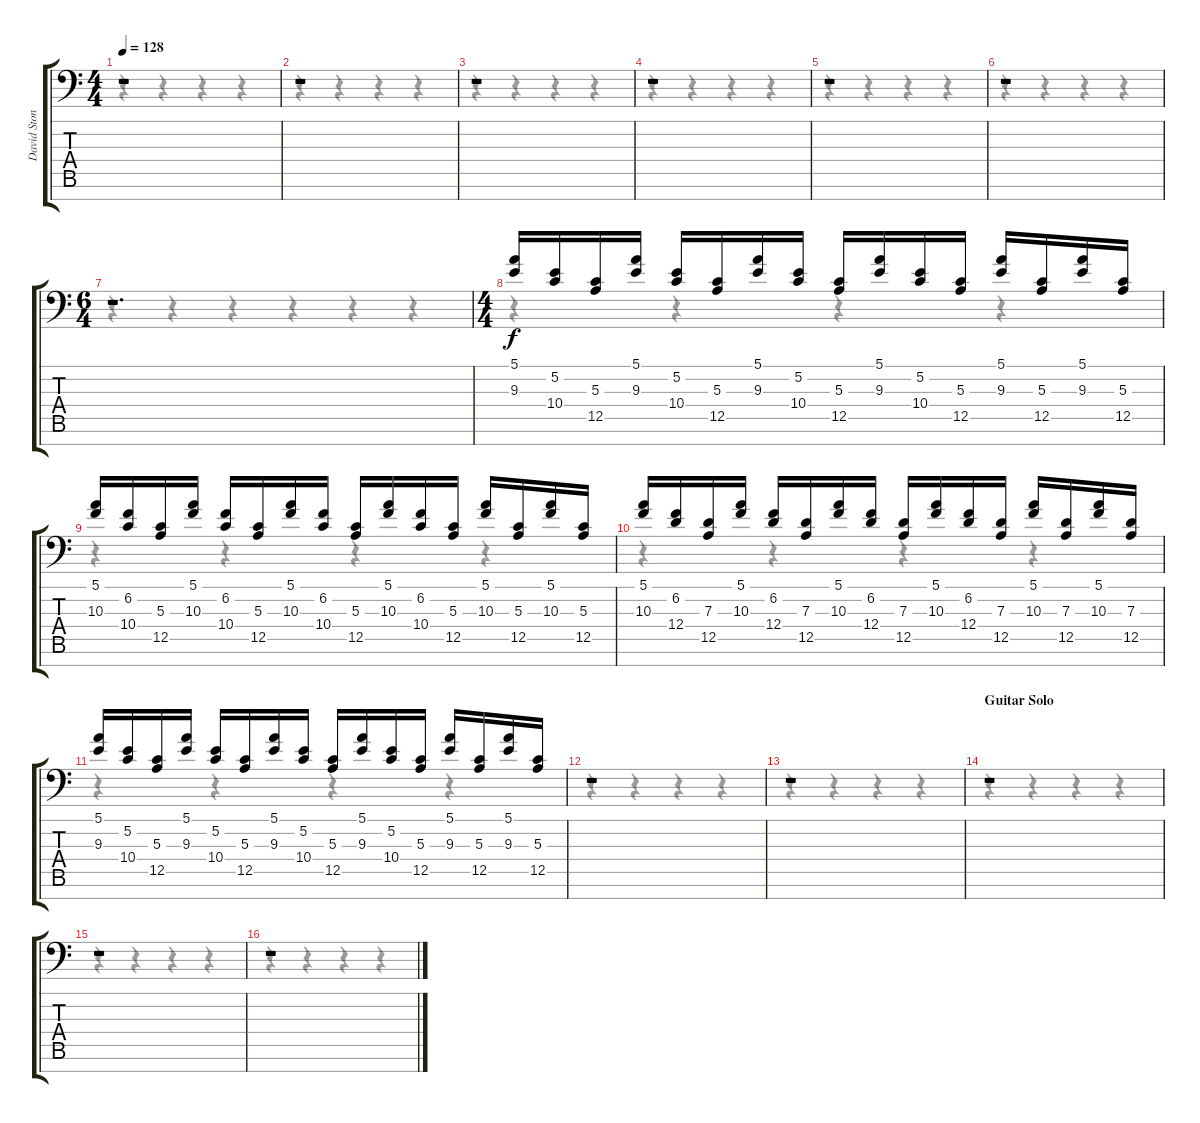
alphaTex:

\track ("David Stone - Keys 4" "David Ston") {instrument lead2sawtooth}
\staff {score tabs}
\tuning (E4 B3 G3 D3 A2 E2 D1) {hide}
\voice
\ts (4 4)
\tempo 128
\clef f4
\ks c
r.1{dy f} |
r.1 |
r.1 |
r.1 |
r.1 |
r.1 |
\ts (6 4)
r.1{d} |
\ts (4 4)
(5.1 9.3).16 (5.2 10.4).16 (5.3 12.5).16 (5.1 9.3).16 (5.2 10.4).16 (5.3 12.5).16 (5.1 9.3).16 (5.2 10.4).16 (5.3 12.5).16 (5.1 9.3).16 (5.2 10.4).16 (5.3 12.5).16 (5.1 9.3).16 (5.3 12.5).16 (5.1 9.3).16 (5.3 12.5).16 |
(5.1 10.3).16 (6.2 10.4).16 (5.3 12.5).16 (5.1 10.3).16 (6.2 10.4).16 (5.3 12.5).16 (5.1 10.3).16 (6.2 10.4).16 (5.3 12.5).16 (5.1 10.3).16 (6.2 10.4).16 (5.3 12.5).16 (5.1 10.3).16 (5.3 12.5).16 (5.1 10.3).16 (5.3 12.5).16 |
(5.1 10.3).16 (6.2 12.4).16 (7.3 12.5).16 (5.1 10.3).16 (6.2 12.4).16 (7.3 12.5).16 (5.1 10.3).16 (6.2 12.4).16 (7.3 12.5).16 (5.1 10.3).16 (6.2 12.4).16 (7.3 12.5).16 (5.1 10.3).16 (7.3 12.5).16 (5.1 10.3).16 (7.3 12.5).16 |
(5.1 9.3).16 (5.2 10.4).16 (5.3 12.5).16 (5.1 9.3).16 (5.2 10.4).16 (5.3 12.5).16 (5.1 9.3).16 (5.2 10.4).16 (5.3 12.5).16 (5.1 9.3).16 (5.2 10.4).16 (5.3 12.5).16 (5.1 9.3).16 (5.3 12.5).16 (5.1 9.3).16 (5.3 12.5).16 |
r.1 |
r.1 |
\section ("" "Guitar Solo")
r.1 |
r.1 |
r.1
\voice
\clef f4
\ottava regular
\simile none
\ks c
r.4{dy f} r.4 r.4 r.4 |
r.4 r.4 r.4 r.4 |
r.4 r.4 r.4 r.4 |
r.4 r.4 r.4 r.4 |
r.4 r.4 r.4 r.4 |
r.4 r.4 r.4 r.4 |
r.4 r.4 r.4 r.4 r.4 r.4 |
r.4 r.4 r.4 r.4 |
r.4 r.4 r.4 r.4 |
r.4 r.4 r.4 r.4 |
r.4 r.4 r.4 r.4 |
r.4 r.4 r.4 r.4 |
r.4 r.4 r.4 r.4 |
r.4 r.4 r.4 r.4 |
r.4 r.4 r.4 r.4 |
r.4 r.4 r.4 r.4
